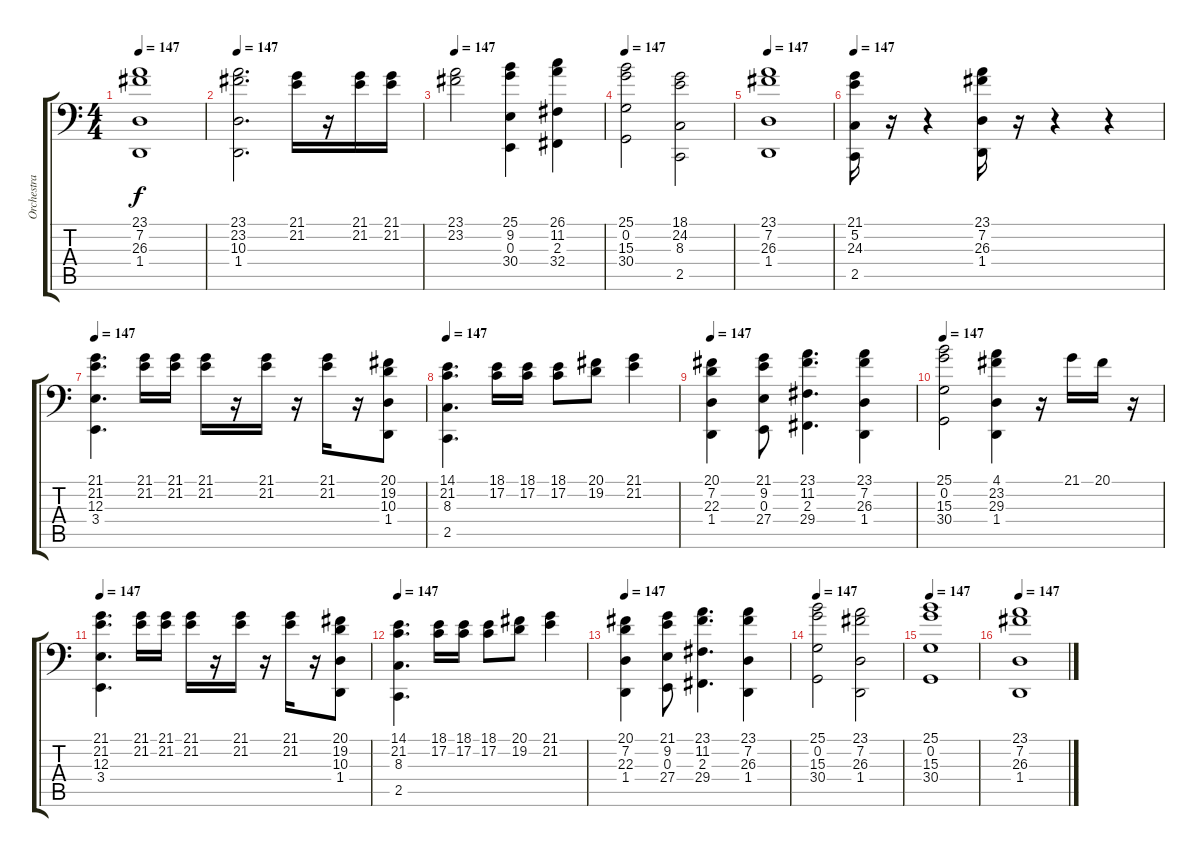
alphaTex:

\track ("Orchestra" "Orchestra") {instrument stringensemble1}
\staff {score tabs}
\tuning (Bb2 G2 E2 Db2 Bb1 G1) {hide}
\ts (4 4)
\tempo 147
\clef f4
\ks c
(23.1 7.2 26.3 1.4).1{dy f} |
\tempo 147
(23.1 23.2 10.3 1.4).2{d} (21.1 21.2).16 r.16 (21.1 21.2).16 (21.1 21.2).16 |
\tempo 147
(23.1 23.2).2 (25.1 9.2 0.3 30.4).4 (26.1 11.2 2.3 32.4).4 |
\tempo 147
(25.1 0.2 15.3 30.4).2 (18.1 24.2 8.3 2.5).2 |
\tempo 147
(23.1 7.2 26.3 1.4).1 |
\tempo 147
(21.1 5.2 24.3 2.5).16 r.16 r.4 (23.1 7.2 26.3 1.4).16 r.16 r.4 r.4 |
\tempo 147
(21.1 21.2 12.3 3.4).4{d} (21.1 21.2).16 (21.1 21.2).16 (21.1 21.2).16 r.16 (21.1 21.2).16 r.16 (21.1 21.2).16 r.16 (20.1 19.2 10.3 1.4).8 |
\tempo 147
(14.1 21.2 8.3 2.5).4{d} (18.1 17.2).16 (18.1 17.2).16 (18.1 17.2).8 (20.1 19.2).8 (21.1 21.2).4 |
\tempo 147
(20.1 7.2 22.3 1.4).4 (21.1 9.2 0.3 27.4).8 (23.1 11.2 2.3 29.4).4{d} (23.1 7.2 26.3 1.4).4 |
\tempo 147
(25.1 0.2 15.3 30.4).2 (4.1 23.2 29.3 1.4).4 r.16 21.1.16 20.1.16 r.16 |
\tempo 147
(21.1 21.2 12.3 3.4).4{d} (21.1 21.2).16 (21.1 21.2).16 (21.1 21.2).16 r.16 (21.1 21.2).16 r.16 (21.1 21.2).16 r.16 (20.1 19.2 10.3 1.4).8 |
\tempo 147
(14.1 21.2 8.3 2.5).4{d} (18.1 17.2).16 (18.1 17.2).16 (18.1 17.2).8 (20.1 19.2).8 (21.1 21.2).4 |
\tempo 147
(20.1 7.2 22.3 1.4).4 (21.1 9.2 0.3 27.4).8 (23.1 11.2 2.3 29.4).4{d} (23.1 7.2 26.3 1.4).4 |
\tempo 147
(25.1 0.2 15.3 30.4).2 (23.1 7.2 26.3 1.4).2 |
\tempo 147
(25.1 0.2 15.3 30.4).1 |
\tempo 147
(23.1 7.2 26.3 1.4).1
